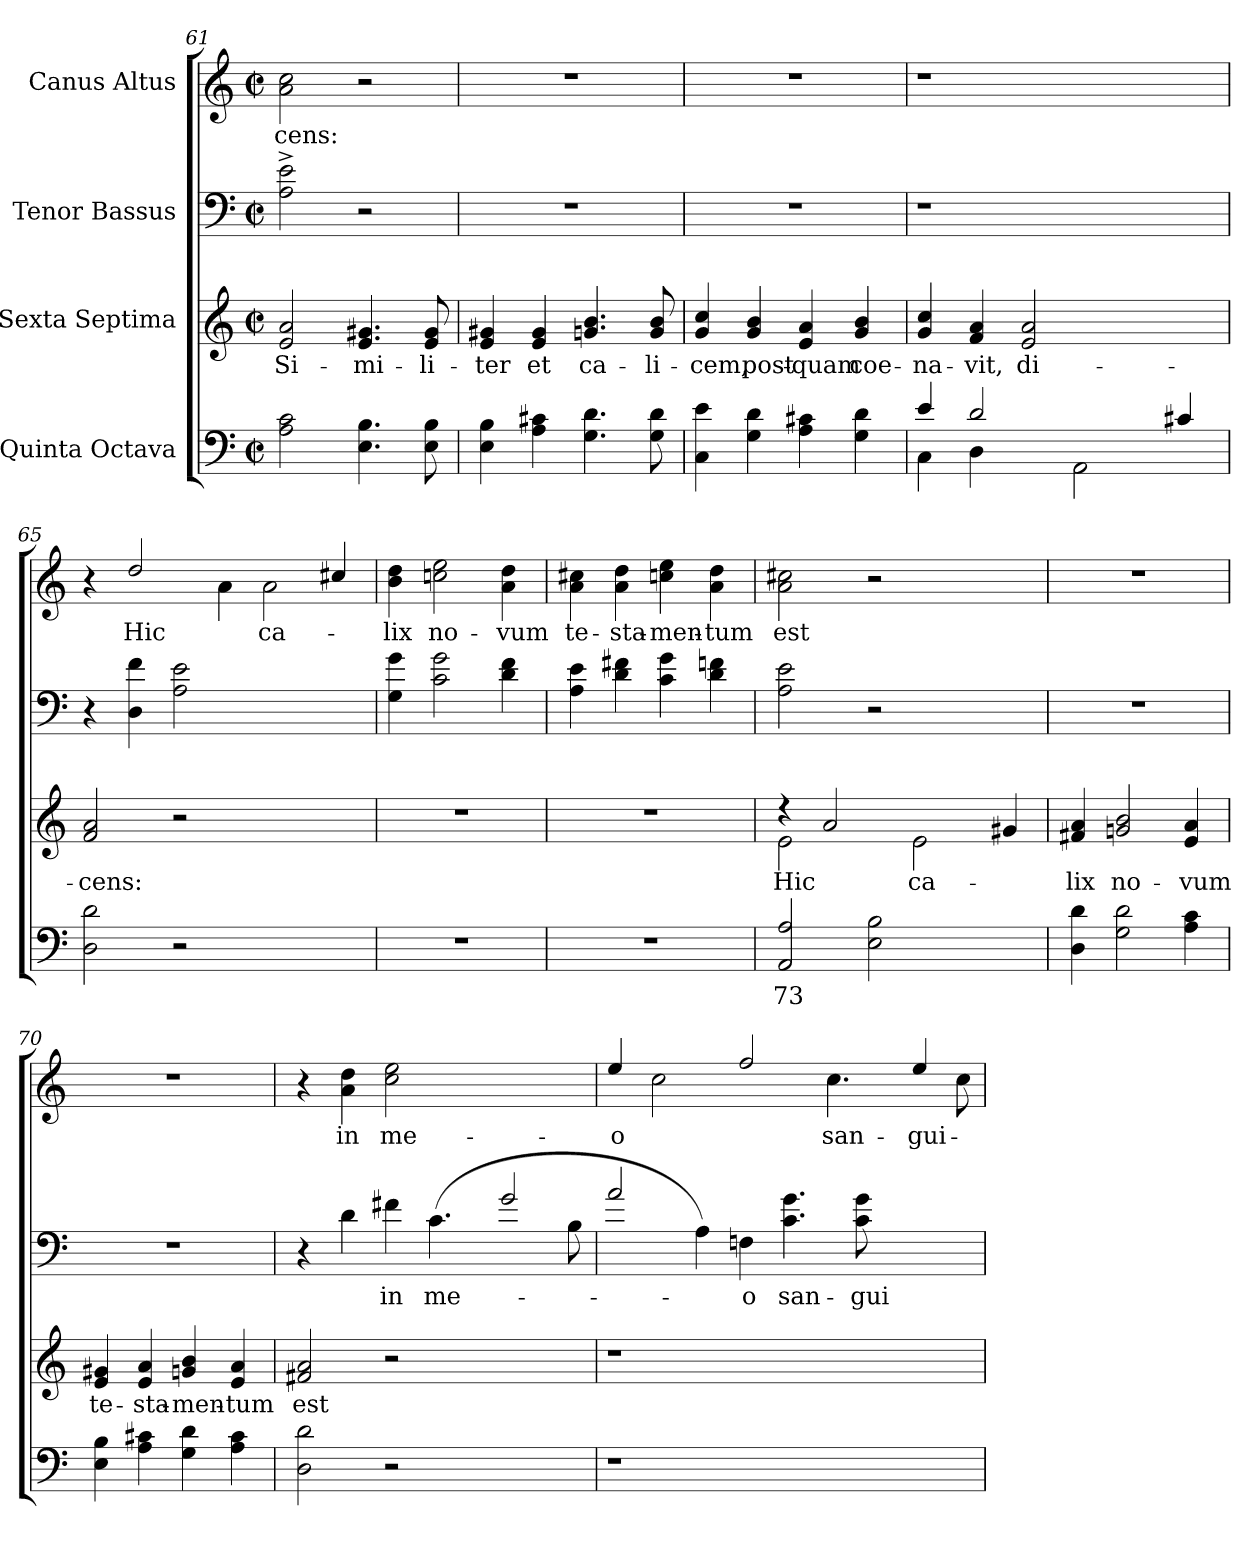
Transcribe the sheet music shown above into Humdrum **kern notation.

**kern	**text	**kern	**text	**kern	**text	**kern	**text
*part4	*part4	*part3	*part3	*part2	*part2	*part1	*part1
*staff4	*staff4	*staff3	*staff3	*staff2	*staff2	*staff1	*staff1
*I"Quinta  Octava	*	*I"Sexta  Septima	*	*I"Tenor  Bassus	*	*I"Canus  Altus	*
*clefF4	*	*clefG2	*	*clefF4	*	*clefG2	*
*M2/2	*	*M2/2	*	*M2/2	*	*M2/2	*
*met(c|)	*	*met(c|)	*	*met(c|)	*	*met(c|)	*
=61	=61	=61	=61	=61	=61	=61	=61
!	!	!	!LO:LY:b:cj	!	!	!	!LO:LY:b:cj
2c\ 2A\	.	2a/ 2e/	Si-	2e\^< 2A\^<	.	2cc\ 2a\	-cens:
!	!	!	!LO:LY:b:cj	!	!	!	!
4.B\ 4.E\	.	4.g#X/ 4.e/	-mi-	2r	.	2r	.
!	!	!	!LO:LY:b:cj	!	!	!	!
8B\ 8E\	.	8g#/ 8e/	-li-	.	.	.	.
=62	=62	=62	=62	=62	=62	=62	=62
!	!	!	!LO:LY:b:cj	!	!	!	!
4B\ 4E\	.	4g#X/ 4e/	-ter	1r	.	1r	.
!	!	!	!LO:LY:b:cj	!	!	!	!
4c#X\ 4A\	.	4g#/ 4e/	et	.	.	.	.
!	!	!	!LO:LY:b:cj	!	!	!	!
4.d\ 4.G\	.	4.b/ 4.gn/	ca-	.	.	.	.
!	!	!	!LO:LY:b:cj	!	!	!	!
8d\ 8G\	.	8b/ 8g/	-li-	.	.	.	.
=63	=63	=63	=63	=63	=63	=63	=63
!	!	!	!LO:LY:b:cj	!	!	!	!
4e\ 4C\	.	4cc/ 4g/	-cem,	1r	.	1r	.
!	!	!	!LO:LY:b:cj	!	!	!	!
4d\ 4G\	.	4b/ 4g/	post-	.	.	.	.
!	!	!	!LO:LY:b:cj	!	!	!	!
4c#X\ 4A\	.	4a/ 4e/	-quam	.	.	.	.
!	!	!	!LO:LY:b:cj	!	!	!	!
4d\ 4G\	.	4b/ 4g/	coe-	.	.	.	.
=64	=64	=64	=64	=64	=64	=64	=64
*^	*	*	*	*	*	*	*
!	!	!	!	!LO:LY:b:cj	!	!	!	!
4C\	4e/	.	4cc/ 4g/	-na-	1r	.	1r	.
!	!	!	!	!LO:LY:b:cj	!	!	!	!
4D\	2d/	.	4a/ 4f/	-vit,	.	.	.	.
!	!	!	!	!LO:LY:b:cj	!	!	!	!
1ryy	.	.	2a/ 2e/	di-	.	.	.	.
.	2AA\	.	.	.	.	.	.	.
.	.	.	2ryy	.	2ryy	.	2ryy	.
.	4c#X/	.	.	.	.	.	.	.
=65	=65	=65	=65	=65	=65	=65	=65	=65
!	!	!	!	!LO:LY:b:cj	!	!	!	!
*v	*v	*	*	*	*	*	*	*
2d\ 2D\	.	2a/ 2f/	-cens:	4r	.	4r	.
!	!	!	!	!	!	!	!LO:LY:b:cj
.	.	.	.	4f\ 4D\	.	2dd/	Hic
2r	.	2r	.	2e\ 2A\	.	.	.
.	.	.	.	.	.	4a\	.
!	!	!	!	!	!	!	!LO:LY:b:cj
2.ryy	.	2.ryy	.	2.ryy	.	2a\	ca-
.	.	.	.	.	.	4cc#X/	.
=66	=66	=66	=66	=66	=66	=66	=66
!	!	!	!	!	!	!	!LO:LY:b:cj
1r	.	1r	.	4g\ 4G\	.	4dd\ 4b\	-lix
!	!	!	!	!	!	!	!LO:LY:b:cj
.	.	.	.	2g\ 2c\	.	2ee\ 2ccn\	no-
!	!	!	!	!	!	!	!LO:LY:b:cj
.	.	.	.	4f\ 4d\	.	4dd\ 4a\	-vum
!!LO:PB:g=z
=67	=67	=67	=67	=67	=67	=67	=67
!	!	!	!	!	!	!	!LO:LY:b:cj
1r	.	1r	.	4e\ 4A\	.	4cc#X\ 4a\	te-
!	!	!	!	!	!	!	!LO:LY:b:cj
.	.	.	.	4f#X\ 4d\	.	4dd\ 4a\	-sta-
!	!	!	!	!	!	!	!LO:LY:b:cj
.	.	.	.	4g\ 4c\	.	4ee\ 4ccn\	-men-
!	!	!	!	!	!	!	!LO:LY:b:cj
.	.	.	.	4fn\ 4d\	.	4dd\ 4a\	-tum
=68	=68	=68	=68	=68	=68	=68	=68
!	!LO:LY:b:rj	!	!LO:LY:b:cj	!	!	!	!LO:LY:b:cj
*	*	*^	*	*	*	*	*
2A/ 2AA/	73	2e\	4rdd	Hic	2e\ 2A\	.	2cc#X\ 2a\	est
.	.	.	2a/	.	.	.	.	.
2B\ 2E\	.	1ryy	.	.	2r	.	2r	.
!	!	!	!	!LO:LY:b:cj	!	!	!	!
.	.	.	2e\	ca-	.	.	.	.
2ryy	.	.	.	.	2ryy	.	2ryy	.
.	.	.	4g#X/	.	.	.	.	.
=69	=69	=69	=69	=69	=69	=69	=69	=69
!	!	!	!	!LO:LY:b:cj	!	!	!	!
*	*	*v	*v	*	*	*	*	*
4d\ 4D\	.	4a/ 4f#X/	-lix	1r	.	1r	.
!	!	!	!LO:LY:b:cj	!	!	!	!
2d\ 2G\	.	2b/ 2gn/	no-	.	.	.	.
!	!	!	!LO:LY:b:cj	!	!	!	!
4c\ 4A\	.	4a/ 4e/	-vum	.	.	.	.
=70	=70	=70	=70	=70	=70	=70	=70
!	!	!	!LO:LY:b:cj	!	!	!	!
4B\ 4E\	.	4g#X/ 4e/	te-	1r	.	1r	.
!	!	!	!LO:LY:b:cj	!	!	!	!
4c#X\ 4A\	.	4a/ 4e/	-sta-	.	.	.	.
!	!	!	!LO:LY:b:cj	!	!	!	!
4d\ 4G\	.	4b/ 4gn/	-men-	.	.	.	.
!	!	!	!LO:LY:b:cj	!	!	!	!
4c#\ 4A\	.	4a/ 4e/	-tum	.	.	.	.
=71	=71	=71	=71	=71	=71	=71	=71
!	!	!	!LO:LY:b:cj	!	!	!	!
2d\ 2D\	.	2a/ 2f#X/	est	4r	.	4r	.
!	!	!	!	!	!	!	!LO:LY:b:cj
.	.	.	.	4d\	.	4dd\ 4a\	in
!	!	!	!	!	!LO:LY:b:cj	!	!LO:LY:b:cj
2r	.	2r	.	4f#X\	in	2ee\ 2cc\	me-
!	!	!	!	!	!LO:LY:b	!	!
.	.	.	.	(<4.c\	me-	.	.
2.ryy	.	2.ryy	.	.	.	2.ryy	.
.	.	.	.	2g/	.	.	.
.	.	.	.	8B\	.	.	.
=72	=72	=72	=72	=72	=72	=72	=72
!	!	!	!	!	!	!	!LO:LY:b:cj
1r	.	1r	.	2a/	.	4ee/	-o
.	.	.	.	.	.	2cc\	.
.	.	.	.	4A\)	.	.	.
!	!	!	!	!	!LO:LY:b:rj	!	!
.	.	.	.	4Fn\	-o	2ff/	.
!	!	!	!	!	!LO:LY:b:cj	!	!
1ryy	.	1ryy	.	4.g\ 4.c\	san-	.	.
!	!	!	!	!	!	!	!LO:LY:b:cj
.	.	.	.	.	.	4.cc\	san-
!	!	!	!	!	!LO:LY:b:cj	!	!
.	.	.	.	8g\ 8c\	-gui-	.	.
.	.	.	.	2ryy	.	.	.
!	!	!	!	!	!	!	!LO:LY:b
.	.	.	.	.	.	4ee/	-gui-
.	.	.	.	.	.	8cc\	.
=	=	=	=	=	=	=	=
*-	*-	*-	*-	*-	*-	*-	*-
